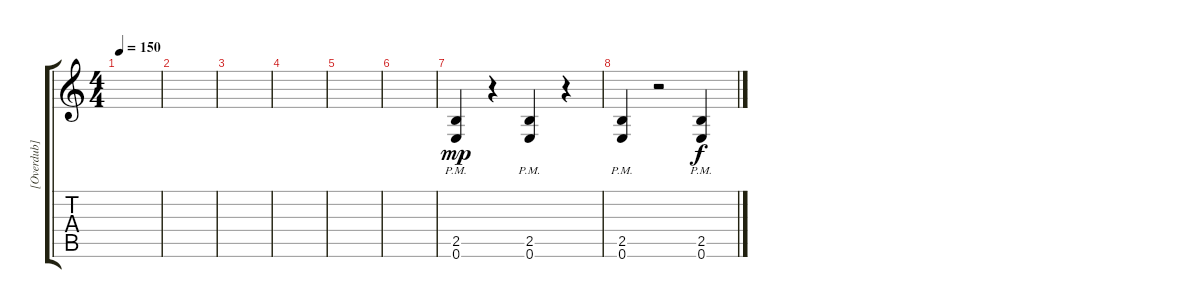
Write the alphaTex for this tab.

\track ("[Overdub]" "[Overdub]") {instrument distortionguitar}
\staff {score tabs}
\tuning (E4 B3 G3 D3 A2 E2) {hide}
\ts (4 4)
\tempo 150
\clef g2
\ks c
|
|
|
|
|
|
(2.5{pm} 0.6{pm}).4{dy mp} r.4 (2.5{pm} 0.6{pm}).4 r.4 |
(2.5{pm} 0.6{pm}).4 r.2 (2.5{pm} 0.6{pm}).4{dy f}
